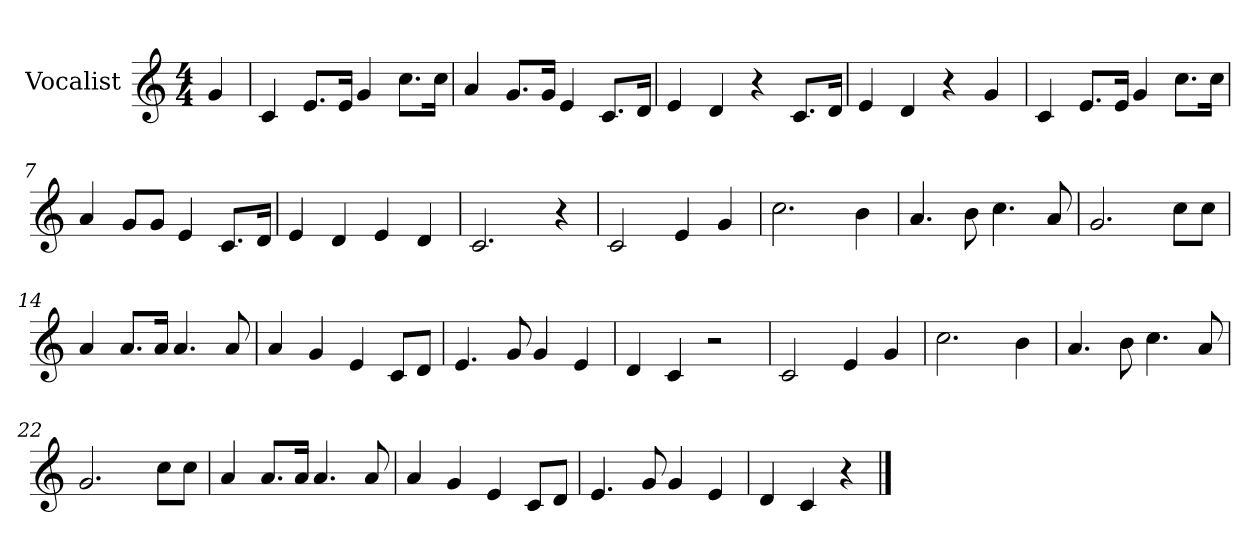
**kern
*part1
*staff1
*I"Vocalist
*k[]
*C:
*M4/4
=1
4g
=2
4c
8.eL
16eJk
4g
8.ccL
16ccJk
=3
4a
8.gL
16gJk
4e
8.cL
16dJk
=4
4e
4d
4r
8.cL
16dJk
=5
4e
4d
4r
4g
=6
4c
8.eL
16eJk
4g
8.ccL
16ccJk
=7
4a
8gL
8gJ
4e
8.cL
16dJk
=8
4e
4d
4e
4d
=9
2.c
4r
=10
2c
4e
4g
=11
2.cc
4b
=12
4.a
8b
4.cc
8a
=13
2.g
8ccL
8ccJ
=14
4a
8.aL
16aJk
4.a
8a
=15
4a
4g
4e
8cL
8dJ
=16
4.e
8g
4g
4e
=17
4d
4c
2r
=19
2c
4e
4g
=20
2.cc
4b
=21
4.a
8b
4.cc
8a
=22
2.g
8ccL
8ccJ
=23
4a
8.aL
16aJk
4.a
8a
=24
4a
4g
4e
8cL
8dJ
=25
4.e
8g
4g
4e
=26
4d
4c
4r
==
*-
